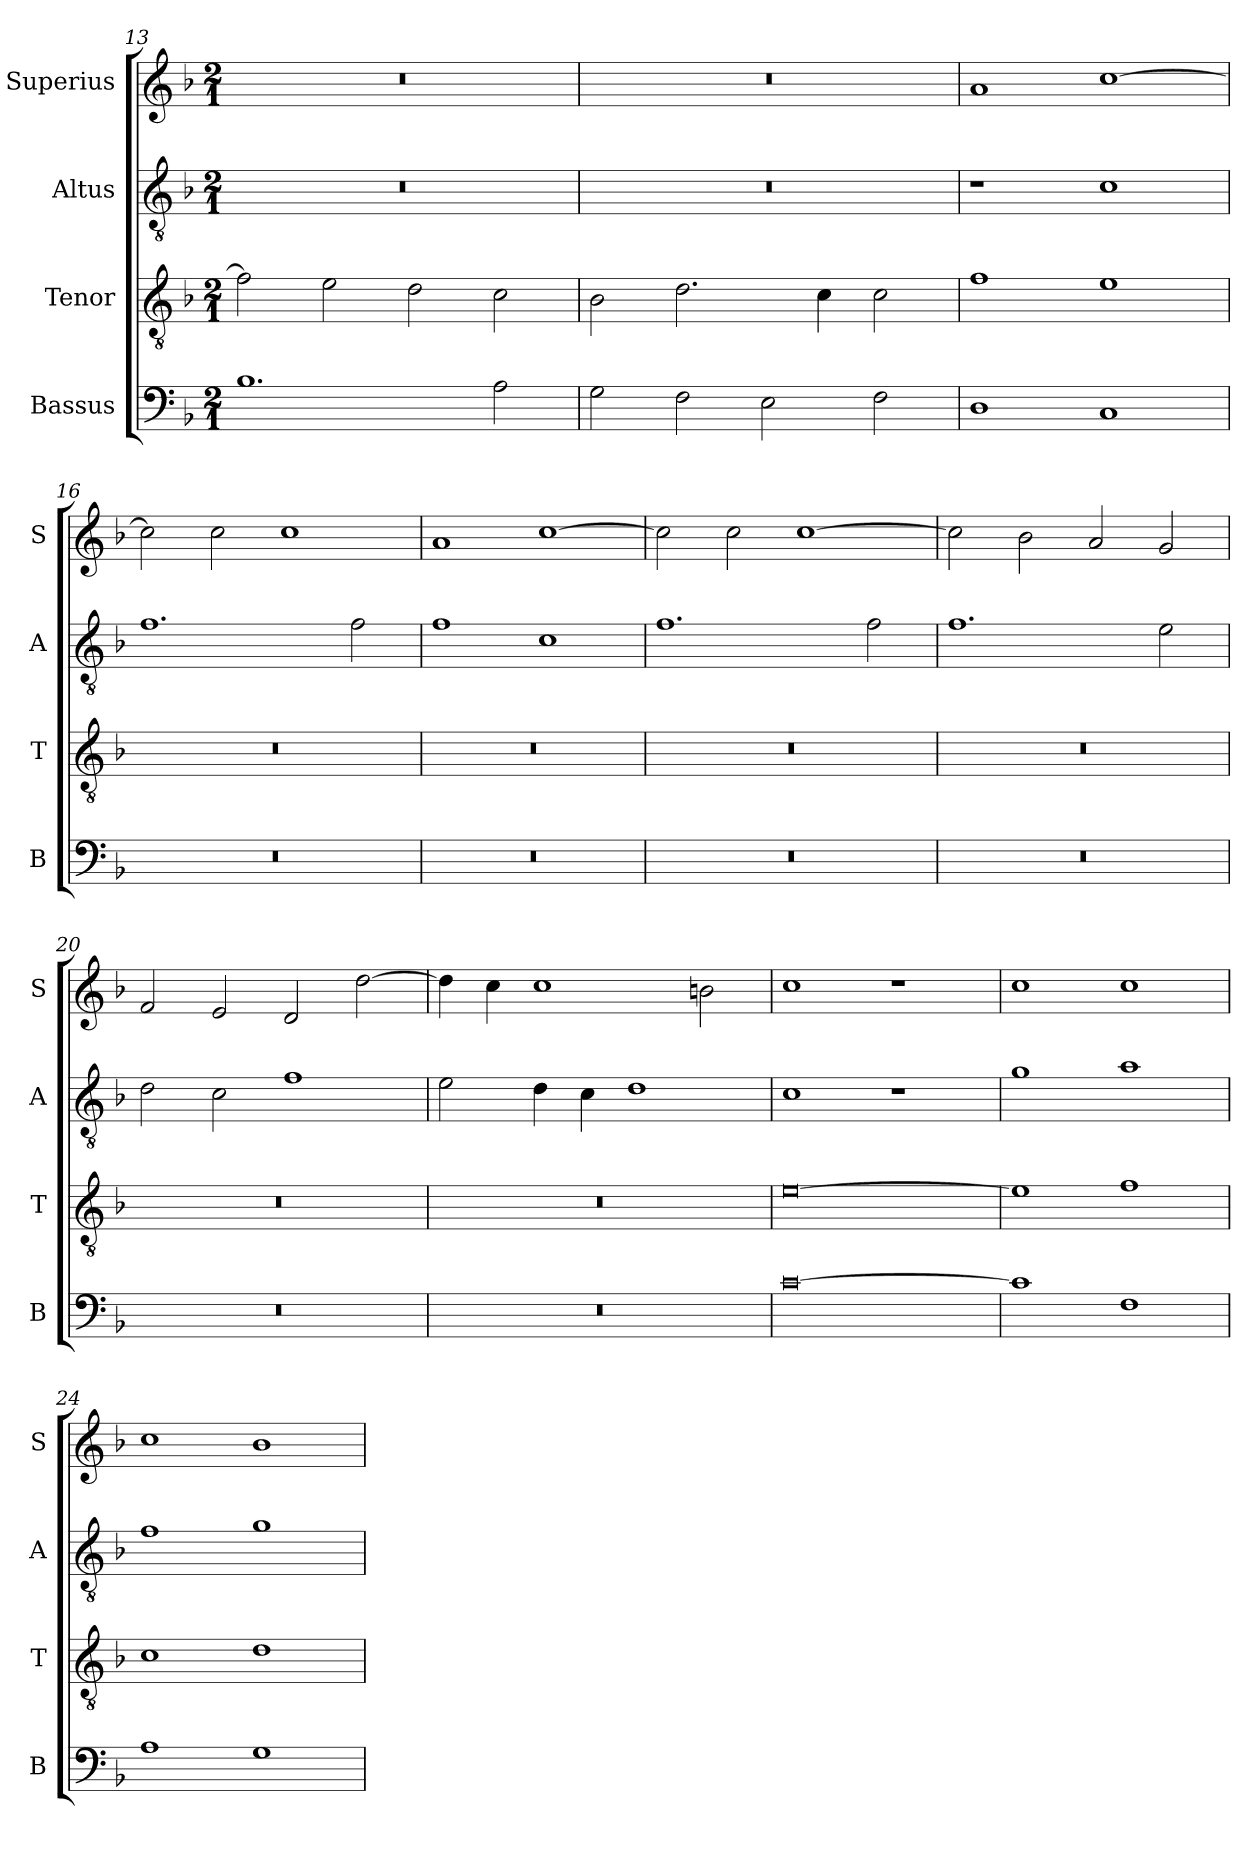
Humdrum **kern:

**kern	**kern	**kern	**kern
*part4	*part3	*part2	*part1
*staff4	*staff3	*staff2	*staff1
*I"Bassus	*I"Tenor	*I"Altus	*I"Superius
*I'B	*I'T	*I'A	*I'S
*clefF4	*clefGv2	*clefGv2	*clefG2
*k[b-]	*k[b-]	*k[b-]	*k[b-]
*F:	*F:	*F:	*F:
*M2/1	*M2/1	*M2/1	*M2/1
=13	=13	=13	=13
1.B-	2f]	0r	0r
.	2e	.	.
.	2d	.	.
2A	2c	.	.
=14	=14	=14	=14
2G	2B-	0r	0r
2F	2.d	.	.
2E	.	.	.
.	4c	.	.
2F	2c	.	.
=15	=15	=15	=15
1D	1f	1r	1a
1C	1e	1c	[1cc
=16	=16	=16	=16
0r	0r	1.f	2cc]
.	.	.	2cc
.	.	.	1cc
.	.	2f	.
=17	=17	=17	=17
0r	0r	1f	1a
.	.	1c	[1cc
=18	=18	=18	=18
0r	0r	1.f	2cc]
.	.	.	2cc
.	.	.	[1cc
.	.	2f	.
=19	=19	=19	=19
0r	0r	1.f	2cc]
.	.	.	2b-
.	.	.	2a
.	.	2e	2g
=20	=20	=20	=20
0r	0r	2d	2f
.	.	2c	2e
.	.	1f	2d
.	.	.	[2dd
=21	=21	=21	=21
0r	0r	2e	4dd]
.	.	.	4cc
.	.	4d	1cc
.	.	4c	.
.	.	1d	.
.	.	.	2bn
=22	=22	=22	=22
[0c	[0e	1c	1cc
.	.	1r	1r
=23	=23	=23	=23
1c]	1e]	1g	1cc
1F	1f	1a	1cc
=24	=24	=24	=24
1A	1c	1f	1cc
1G	1d	1g	1b-
=	=	=	=
*-	*-	*-	*-
